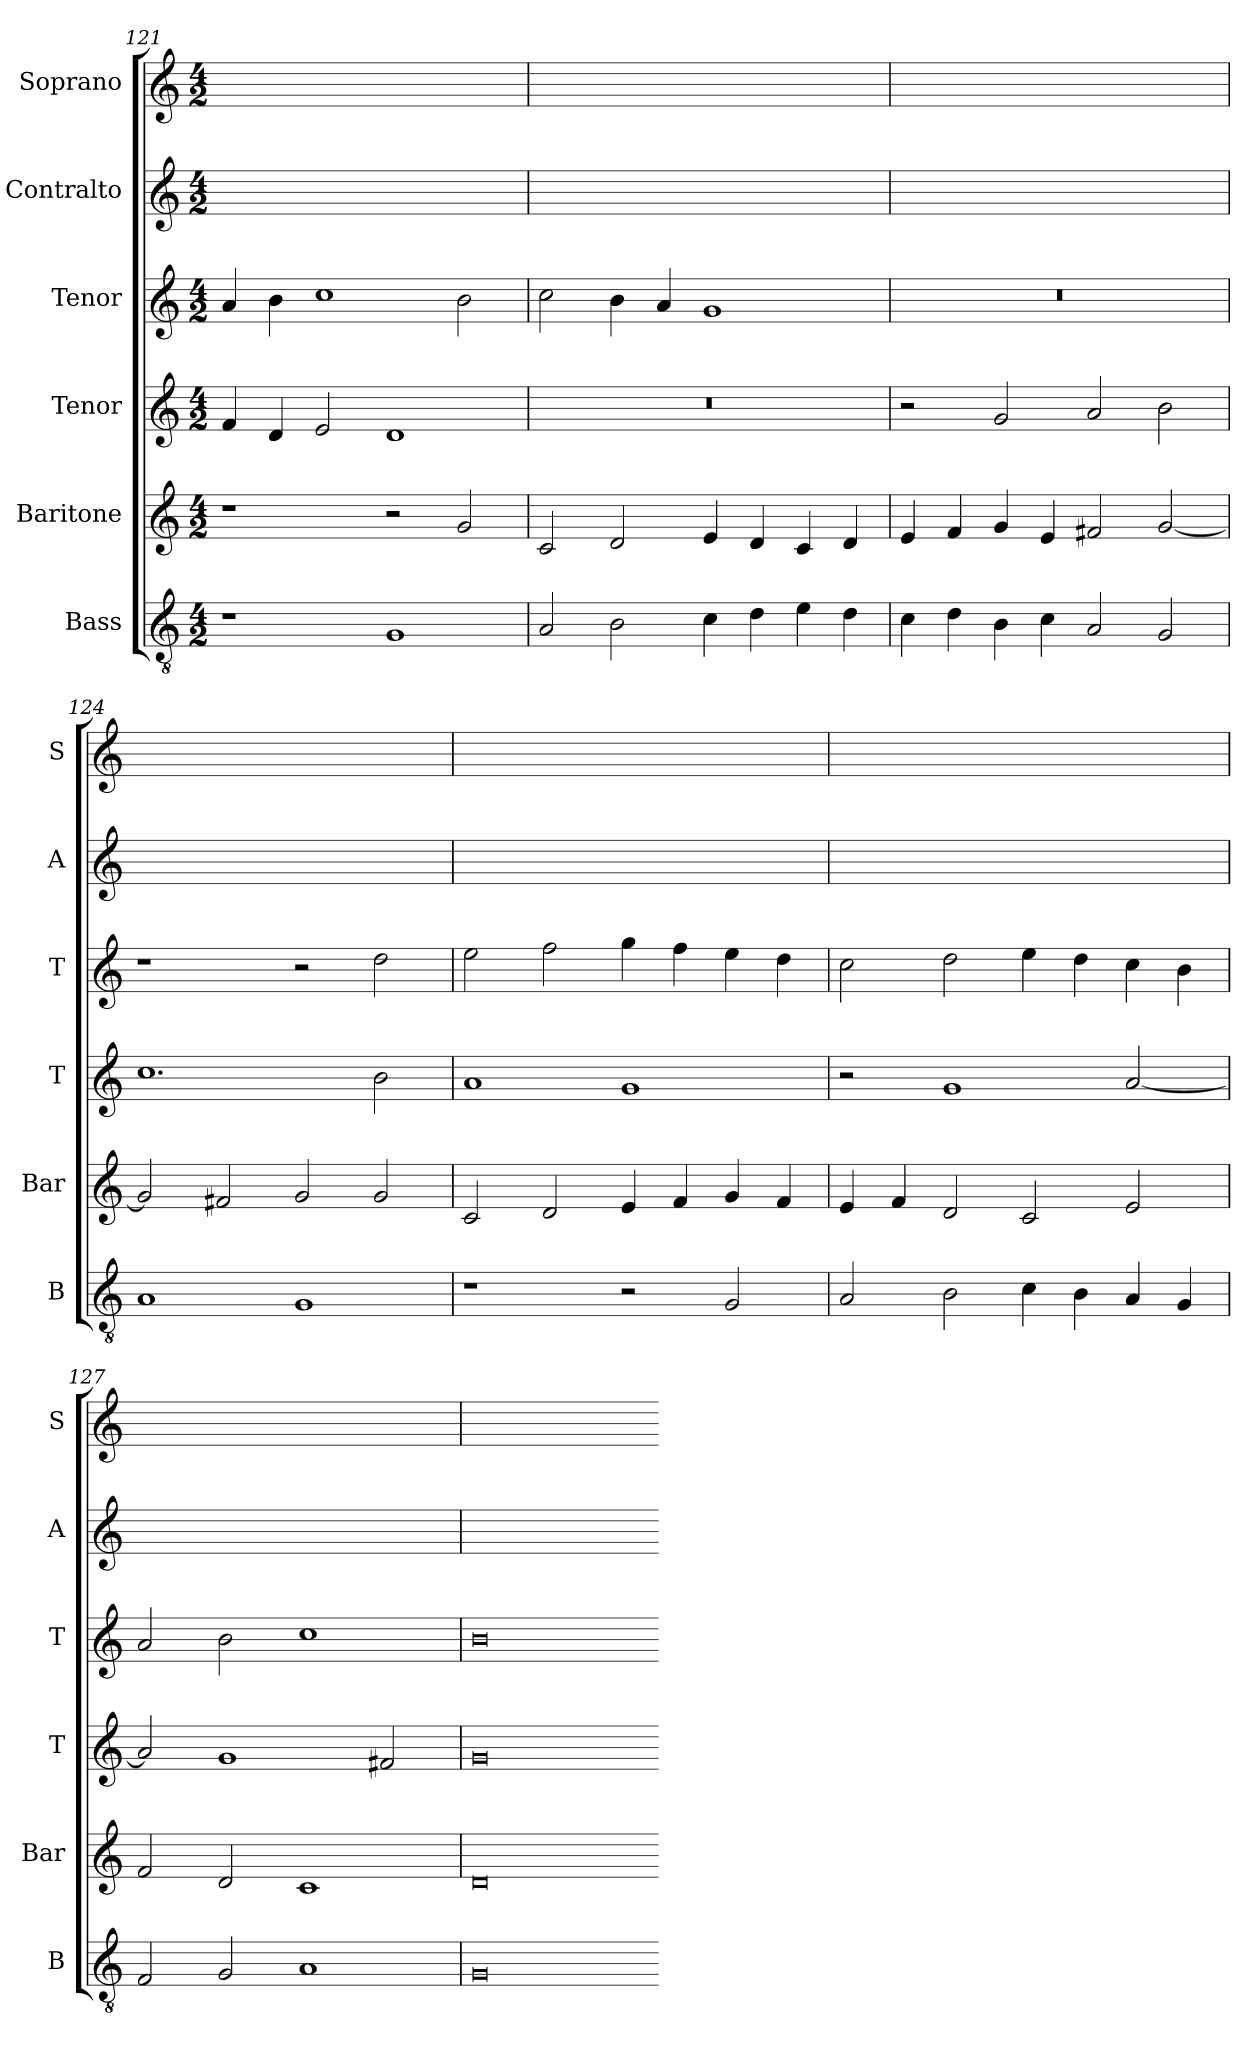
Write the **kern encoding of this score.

**kern	**kern	**kern	**kern	**kern	**kern
*part6	*part5	*part4	*part3	*part2	*part1
*staff6	*staff5	*staff4	*staff3	*staff2	*staff1
*I"Bass	*I"Baritone	*I"Tenor	*I"Tenor	*I"Contralto	*I"Soprano
*I'B	*I'Bar	*I'T	*I'T	*I'A	*I'S
*clefGv2	*clefG2	*clefG2	*clefG2	*clefG2	*clefG2
*k[]	*k[]	*k[]	*k[]	*k[]	*k[]
*G:mix	*G:mix	*G:mix	*G:mix	*G:mix	*G:mix
*M4/2	*M4/2	*M4/2	*M4/2	*M4/2	*M4/2
=121	=121	=121	=121	=121	=121
1r	1r	4f	4a	0ryy	0ryy
.	.	4d	4b	.	.
.	.	2e	1cc	.	.
1G	2r	1d	.	.	.
.	2g	.	2b	.	.
=122	=122	=122	=122	=122	=122
2A	2c	0r	2cc	0ryy	0ryy
2B	2d	.	4b	.	.
.	.	.	4a	.	.
4c	4e	.	1g	.	.
4d	4d	.	.	.	.
4e	4c	.	.	.	.
4d	4d	.	.	.	.
=123	=123	=123	=123	=123	=123
4c	4e	2r	0r	0ryy	0ryy
4d	4f	.	.	.	.
4B	4g	2g	.	.	.
4c	4e	.	.	.	.
2A	2f#X	2a	.	.	.
2G	[2g	2b	.	.	.
=124	=124	=124	=124	=124	=124
1A	2g]	1.cc	1r	0ryy	0ryy
.	2f#X	.	.	.	.
1G	2g	.	2r	.	.
.	2g	2b	2dd	.	.
=125	=125	=125	=125	=125	=125
1r	2c	1a	2ee	0ryy	0ryy
.	2d	.	2ff	.	.
2r	4e	1g	4gg	.	.
.	4f	.	4ff	.	.
2G	4g	.	4ee	.	.
.	4f	.	4dd	.	.
=126	=126	=126	=126	=126	=126
2A	4e	2r	2cc	0ryy	0ryy
.	4f	.	.	.	.
2B	2d	1g	2dd	.	.
4c	2c	.	4ee	.	.
4B	.	.	4dd	.	.
4A	2e	[2a	4cc	.	.
4G	.	.	4b	.	.
=127	=127	=127	=127	=127	=127
2F	2f	2a]	2a	0ryy	0ryy
2G	2d	1g	2b	.	.
1A	1c	.	1cc	.	.
.	.	2f#X	.	.	.
=128	=128	=128	=128	=128	=128
0G	0d	0g	0b	0ryy	0ryy
=-	=-	=-	=-	=-	=-
*-	*-	*-	*-	*-	*-
